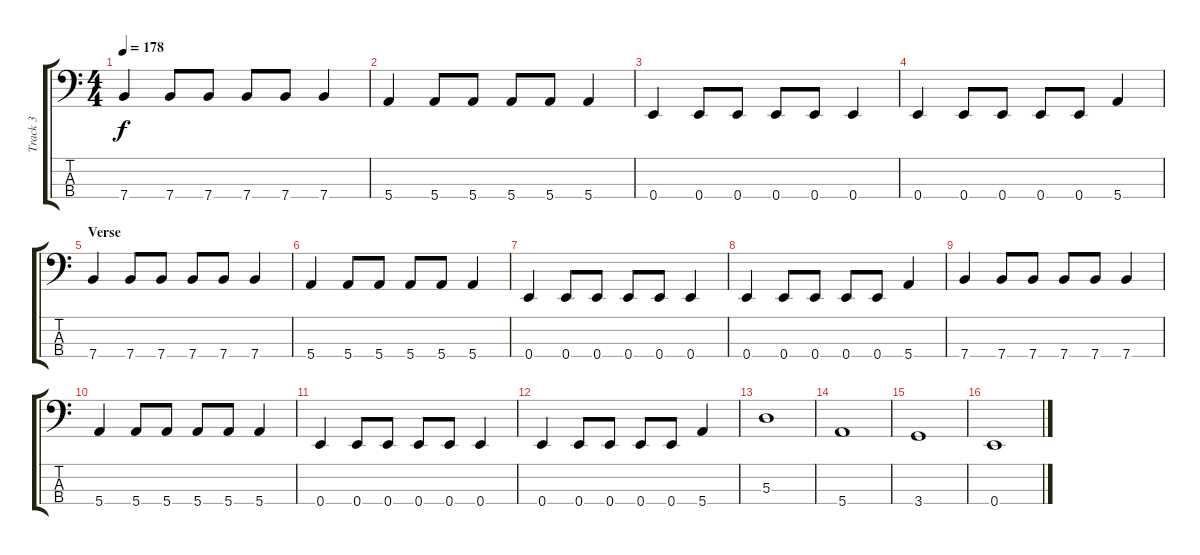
\track ("Track 3" "Track 3") {instrument electricbasspick}
\staff {score tabs}
\tuning (G2 D2 A1 E1) {hide}
\ts (4 4)
\tempo 178
\clef f4
\ks c
7.4.4{dy f} 7.4.8 7.4.8 7.4.8 7.4.8 7.4.4 |
5.4.4 5.4.8 5.4.8 5.4.8 5.4.8 5.4.4 |
0.4.4 0.4.8 0.4.8 0.4.8 0.4.8 0.4.4 |
0.4.4 0.4.8 0.4.8 0.4.8 0.4.8 5.4.4 |
\section ("" "Verse")
7.4.4 7.4.8 7.4.8 7.4.8 7.4.8 7.4.4 |
5.4.4 5.4.8 5.4.8 5.4.8 5.4.8 5.4.4 |
0.4.4 0.4.8 0.4.8 0.4.8 0.4.8 0.4.4 |
0.4.4 0.4.8 0.4.8 0.4.8 0.4.8 5.4.4 |
7.4.4 7.4.8 7.4.8 7.4.8 7.4.8 7.4.4 |
5.4.4 5.4.8 5.4.8 5.4.8 5.4.8 5.4.4 |
0.4.4 0.4.8 0.4.8 0.4.8 0.4.8 0.4.4 |
0.4.4 0.4.8 0.4.8 0.4.8 0.4.8 5.4.4 |
5.3.1 |
5.4.1 |
3.4.1 |
0.4.1
